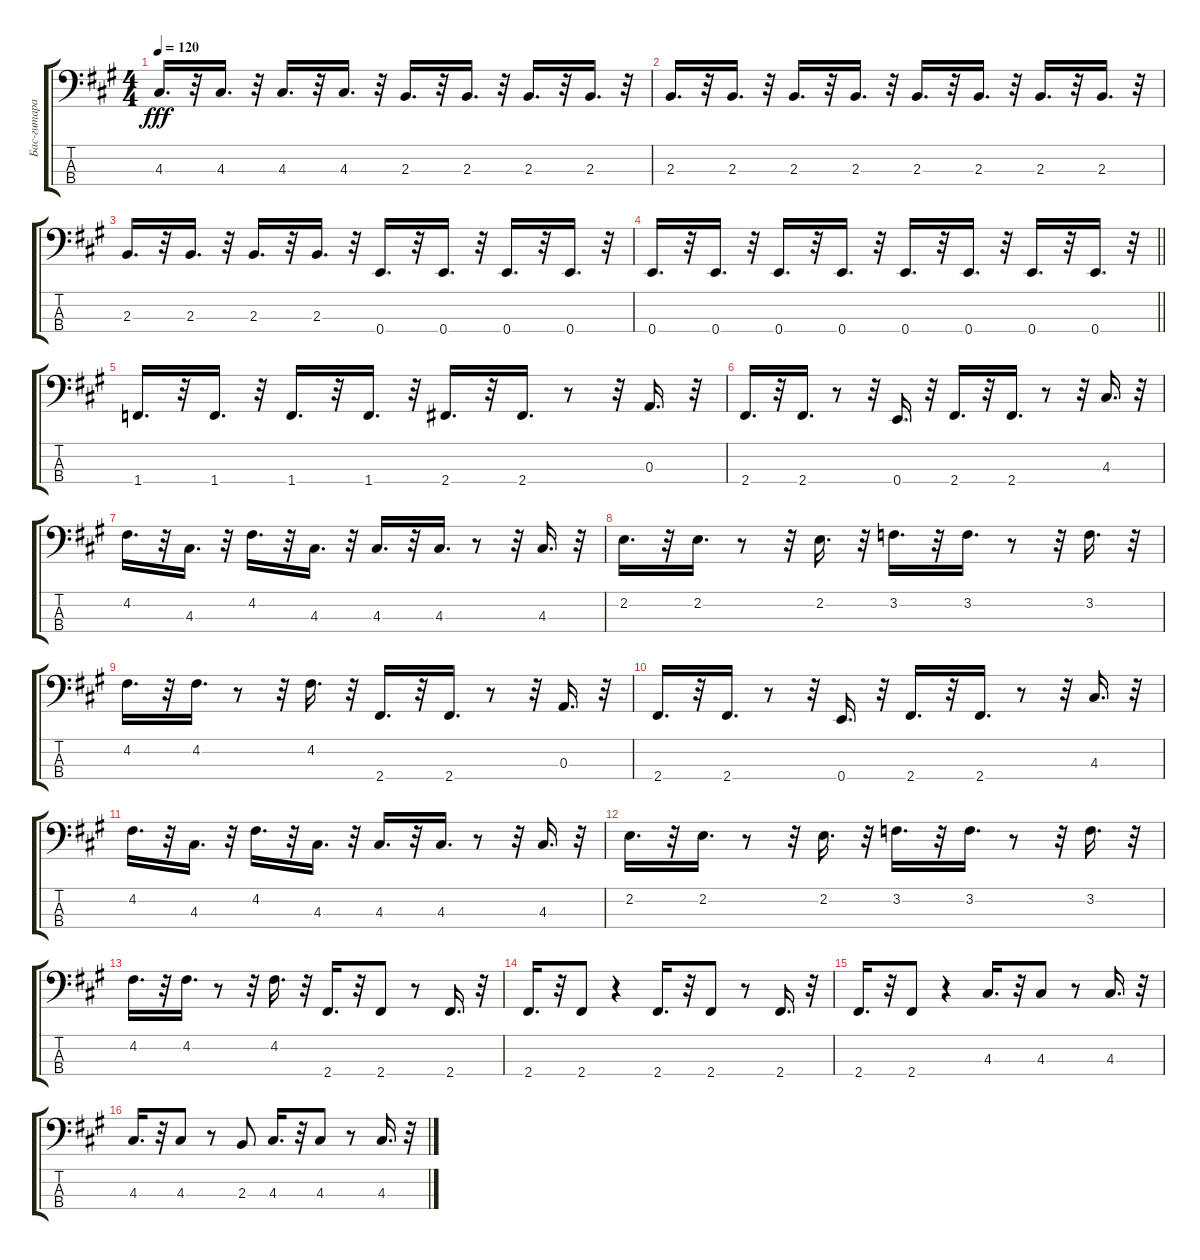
\track ("Бас-гитара" "Бас-гитара") {instrument electricbassfinger}
\staff {score tabs}
\tuning (G2 D2 A1 E1) {hide}
\ts (4 4)
\tempo 120
\clef f4
\ks f#minor
4.3.16{d dy fff} r.32 4.3.16{d} r.32 4.3.16{d} r.32 4.3.16{d} r.32 2.3.16{d} r.32 2.3.16{d} r.32 2.3.16{d} r.32 2.3.16{d} r.32 |
2.3.16{d} r.32 2.3.16{d} r.32 2.3.16{d} r.32 2.3.16{d} r.32 2.3.16{d} r.32 2.3.16{d} r.32 2.3.16{d} r.32 2.3.16{d} r.32 |
2.3.16{d} r.32 2.3.16{d} r.32 2.3.16{d} r.32 2.3.16{d} r.32 0.4.16{d} r.32 0.4.16{d} r.32 0.4.16{d} r.32 0.4.16{d} r.32 |
\barLineRight lightlight
0.4.16{d} r.32 0.4.16{d} r.32 0.4.16{d} r.32 0.4.16{d} r.32 0.4.16{d} r.32 0.4.16{d} r.32 0.4.16{d} r.32 0.4.16{d} r.32 |
1.4.16{d} r.32 1.4.16{d} r.32 1.4.16{d} r.32 1.4.16{d} r.32 2.4.16{d} r.32 2.4.16{d} r.8 r.32 0.3.16{d} r.32 |
2.4.16{d} r.32 2.4.16{d} r.8 r.32 0.4.16{d} r.32 2.4.16{d} r.32 2.4.16{d} r.8 r.32 4.3.16{d} r.32 |
4.2.16{d} r.32 4.3.16{d} r.32 4.2.16{d} r.32 4.3.16{d} r.32 4.3.16{d} r.32 4.3.16{d} r.8 r.32 4.3.16{d} r.32 |
2.2.16{d} r.32 2.2.16{d} r.8 r.32 2.2.16{d} r.32 3.2.16{d} r.32 3.2.16{d} r.8 r.32 3.2.16{d} r.32 |
4.2.16{d} r.32 4.2.16{d} r.8 r.32 4.2.16{d} r.32 2.4.16{d} r.32 2.4.16{d} r.8 r.32 0.3.16{d} r.32 |
2.4.16{d} r.32 2.4.16{d} r.8 r.32 0.4.16{d} r.32 2.4.16{d} r.32 2.4.16{d} r.8 r.32 4.3.16{d} r.32 |
4.2.16{d} r.32 4.3.16{d} r.32 4.2.16{d} r.32 4.3.16{d} r.32 4.3.16{d} r.32 4.3.16{d} r.8 r.32 4.3.16{d} r.32 |
2.2.16{d} r.32 2.2.16{d} r.8 r.32 2.2.16{d} r.32 3.2.16{d} r.32 3.2.16{d} r.8 r.32 3.2.16{d} r.32 |
4.2.16{d} r.32 4.2.16{d} r.8 r.32 4.2.16{d} r.32 2.4.16{d} r.32 2.4.8 r.8 2.4.16{d} r.32 |
2.4.16{d} r.32 2.4.8 r.4 2.4.16{d} r.32 2.4.8 r.8 2.4.16{d} r.32 |
2.4.16{d} r.32 2.4.8 r.4 4.3.16{d} r.32 4.3.8 r.8 4.3.16{d} r.32 |
4.3.16{d} r.32 4.3.8 r.8 2.3.8 4.3.16{d} r.32 4.3.8 r.8 4.3.16{d} r.32
